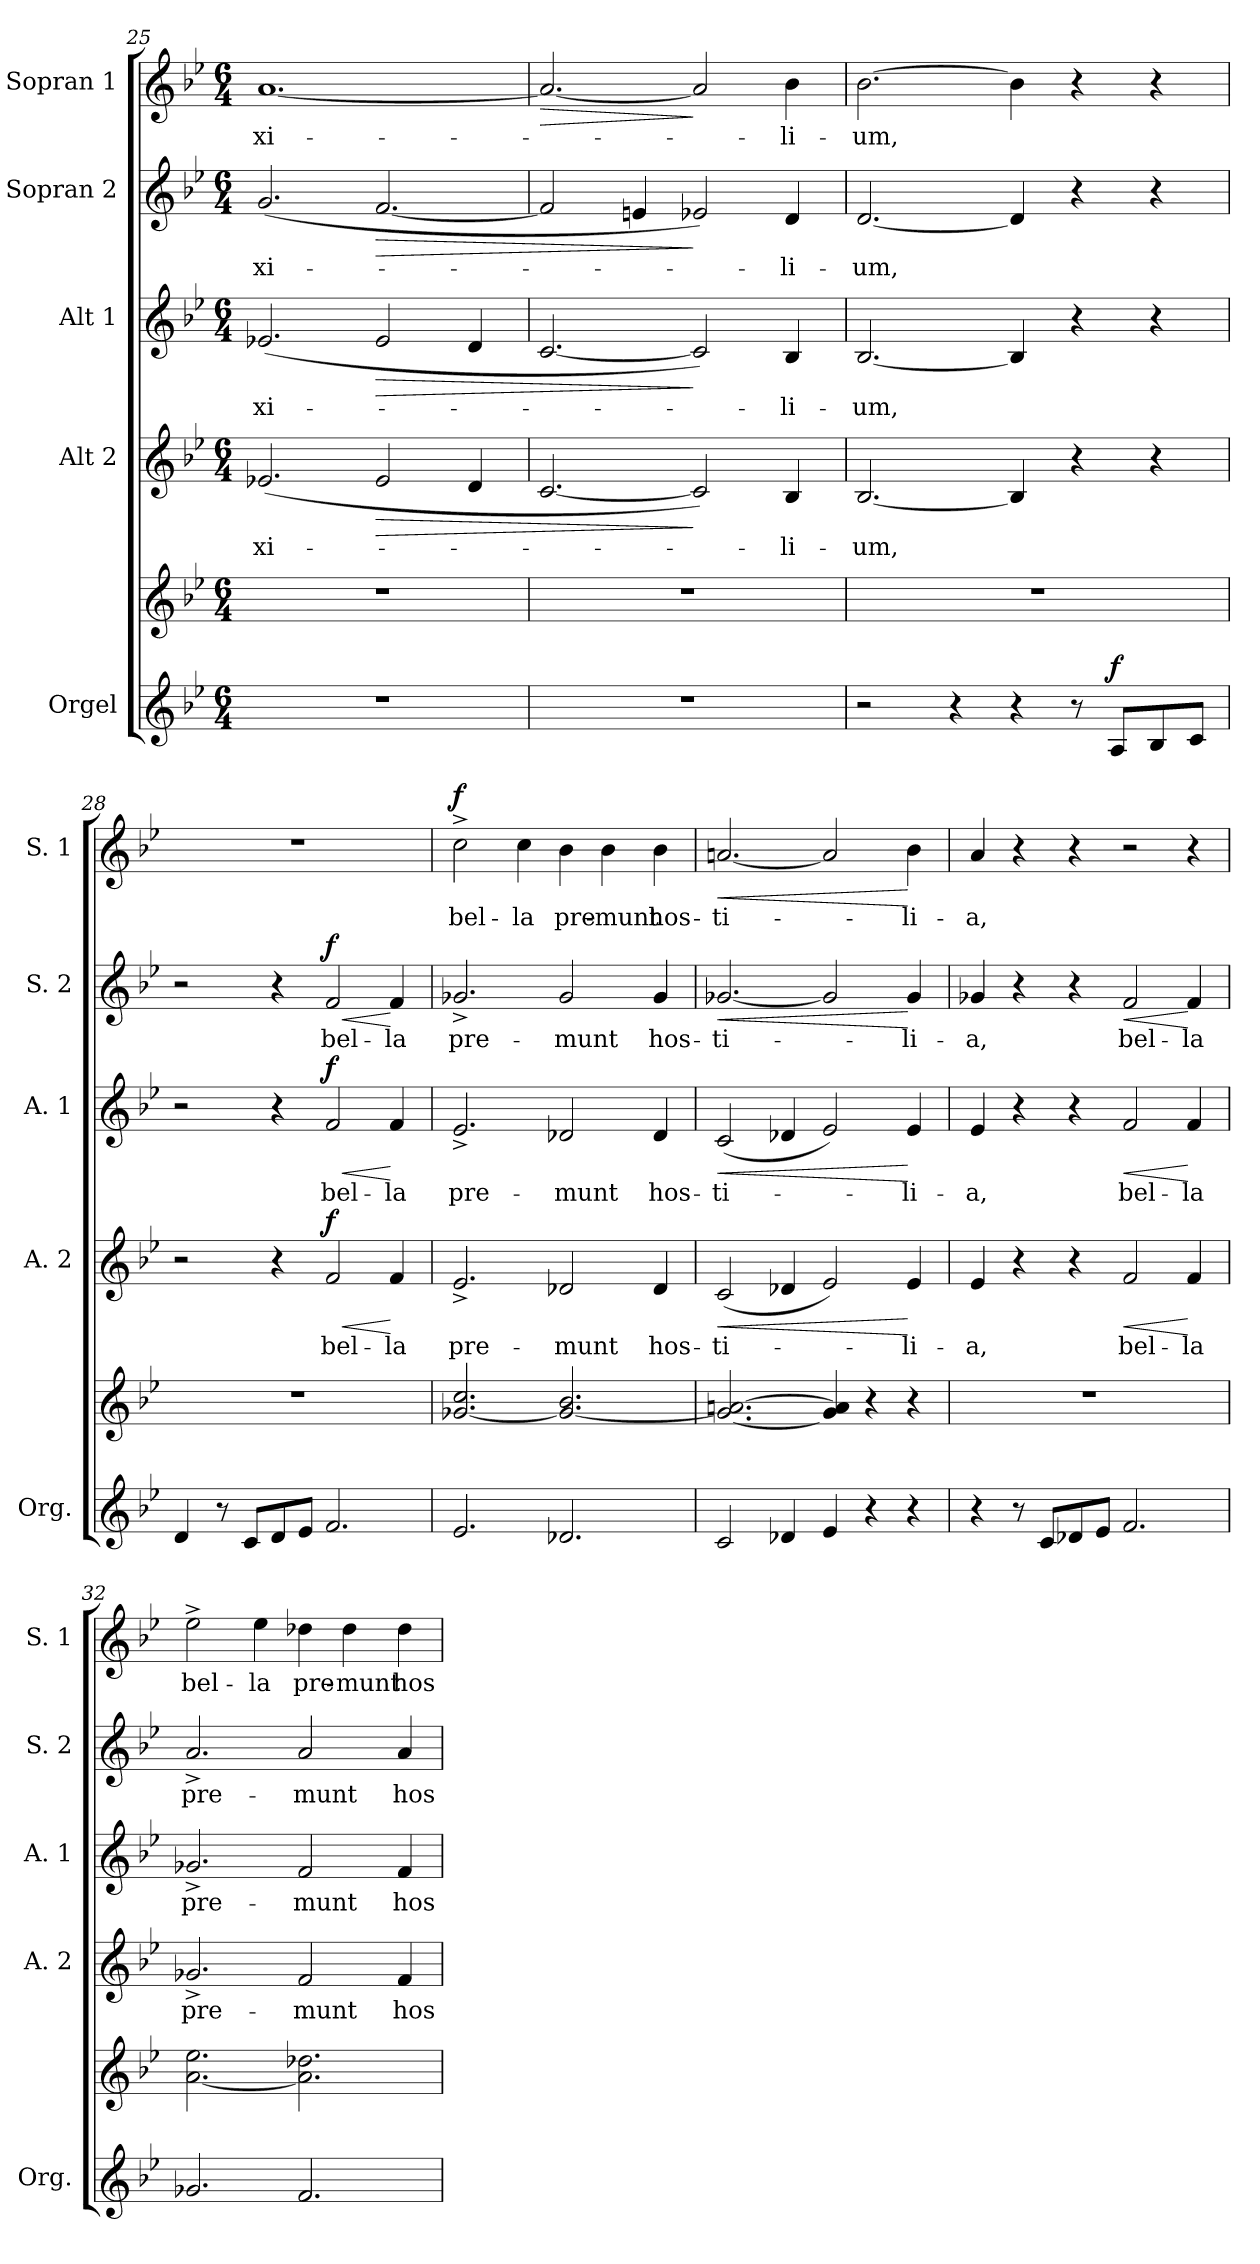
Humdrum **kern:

**kern	**kern	**dynam	**kern	**text	**dynam	**kern	**text	**dynam	**kern	**text	**dynam	**kern	**text	**dynam
*part5	*part5	*part5	*part4	*part4	*part4	*part3	*part3	*part3	*part2	*part2	*part2	*part1	*part1	*part1
*staff6	*staff5	*staff5/6	*staff4	*staff4	*staff4	*staff3	*staff3	*staff3	*staff2	*staff2	*staff2	*staff1	*staff1	*staff1
*I"Orgel	*	*	*I"Alt 2	*	*	*I"Alt 1	*	*	*I"Sopran 2	*	*	*I"Sopran 1	*	*
*I'Org.	*	*	*I'A. 2	*	*	*I'A. 1	*	*	*I'S. 2	*	*	*I'S. 1	*	*
!!LO:LB:g=z
*clefG2	*clefG2	*	*clefG2	*	*	*clefG2	*	*	*clefG2	*	*	*clefG2	*	*
*k[b-e-]	*k[b-e-]	*	*k[b-e-]	*	*	*k[b-e-]	*	*	*k[b-e-]	*	*	*k[b-e-]	*	*
*B-:	*B-:	*	*B-:	*	*	*B-:	*	*	*B-:	*	*	*B-:	*	*
*M6/4	*M6/4	*	*M6/4	*	*	*M6/4	*	*	*M6/4	*	*	*M6/4	*	*
=25	=25	=25	=25	=25	=25	=25	=25	=25	=25	=25	=25	=25	=25	=25
!	!	!	!	!LO:LY:b	!	!	!LO:LY:b	!	!	!LO:LY:b	!	!	!LO:LY:b	!
1.r	1.r	.	(<2.e-X/	-xi-	.	(<2.e-X/	-xi-	.	(<2.g/	-xi-	.	[1.a	-xi-	.
!	!	!	!	!	!LO:HP:b	!	!	!LO:HP:b	!	!	!LO:HP:b	!	!	!
.	.	.	2e-/	.	>	2e-/	.	>	[2.f/	.	>	.	.	.
.	.	.	4d/	.	.	4d/	.	.	.	.	.	.	.	.
=26	=26	=26	=26	=26	=26	=26	=26	=26	=26	=26	=26	=26	=26	=26
!	!	!	!	!	!	!	!	!	!	!	!	!	!	!LO:HP:b
1.r	1.r	.	[2.c/	.	.	[2.c/	.	.	2f/]	.	.	2.a/_	.	>
.	.	.	.	.	.	.	.	.	4en/	.	.	.	.	.
.	.	.	2c/])	.	]	2c/])	.	]	2e-X/)	.	]	2a/]	.	]
!	!	!	!	!LO:LY:b	!	!	!LO:LY:b	!	!	!LO:LY:b	!	!	!LO:LY:b	!
.	.	.	4B-/	-li-	.	4B-/	-li-	.	4d/	-li-	.	4b-\	-li-	.
=27	=27	=27	=27	=27	=27	=27	=27	=27	=27	=27	=27	=27	=27	=27
!	!	!	!	!LO:LY:b	!	!	!LO:LY:b	!	!	!LO:LY:b	!	!	!LO:LY:b	!
2r	1.r	.	[2.B-/	-um,	.	[2.B-/	-um,	.	[2.d/	-um,	.	[2.b-\	-um,	.
4r	.	.	.	.	.	.	.	.	.	.	.	.	.	.
4r	.	.	4B-/]	.	.	4B-/]	.	.	4d/]	.	.	4b-\]	.	.
8r	.	.	4r	.	.	4r	.	.	4r	.	.	4r	.	.
!	!	!LO:DY:a=2	!	!	!	!	!	!	!	!	!	!	!	!
8A/L	.	f	.	.	.	.	.	.	.	.	.	.	.	.
8B-/	.	.	4r	.	.	4r	.	.	4r	.	.	4r	.	.
8c/J	.	.	.	.	.	.	.	.	.	.	.	.	.	.
=28	=28	=28	=28	=28	=28	=28	=28	=28	=28	=28	=28	=28	=28	=28
4d/	1.r	.	2r	.	.	2r	.	.	2r	.	.	1.r	.	.
8r	.	.	.	.	.	.	.	.	.	.	.	.	.	.
8c/L	.	.	.	.	.	.	.	.	.	.	.	.	.	.
8d/	.	.	4r	.	.	4r	.	.	4r	.	.	.	.	.
8e-/J	.	.	.	.	.	.	.	.	.	.	.	.	.	.
!	!	!	!	!LO:LY:b	!LO:HP:b	!	!LO:LY:b	!LO:HP:b	!	!LO:LY:b	!LO:HP:b	!	!	!
!	!	!	!	!	!LO:DY:n=1:a	!	!	!LO:DY:n=1:a	!	!	!LO:DY:n=1:a	!	!	!
2.f/	.	.	2f/	bel-	< f	2f/	bel-	< f	2f/	bel-	< f	.	.	.
!	!	!	!	!LO:LY:b	!	!	!LO:LY:b	!	!	!LO:LY:b	!	!	!	!
.	.	.	4f/	-la	[	4f/	-la	[	4f/	-la	[	.	.	.
=29	=29	=29	=29	=29	=29	=29	=29	=29	=29	=29	=29	=29	=29	=29
!	!	!	!	!LO:LY:b	!	!	!LO:LY:b	!	!	!LO:LY:b	!	!	!LO:LY:b	!LO:DY:a
2.e-/	[2.g-X/ 2.cc/	.	2.e-^</	pre-	.	2.e-^</	pre-	.	2.g-X^</	pre-	.	2cc^>\	bel-	f
!	!	!	!	!	!	!	!	!	!	!	!	!	!LO:LY:b	!
.	.	.	.	.	.	.	.	.	.	.	.	4cc\	-la	.
!	!	!	!	!LO:LY:b	!	!	!LO:LY:b	!	!	!LO:LY:b	!	!	!LO:LY:b	!
2.d-X/	2.g-/_ 2.b-/	.	2d-X/	-munt	.	2d-X/	-munt	.	2g-/	-munt	.	4b-\	pre-	.
!	!	!	!	!	!	!	!	!	!	!	!	!	!LO:LY:b	!
.	.	.	.	.	.	.	.	.	.	.	.	4b-\	-munt	.
!	!	!	!	!LO:LY:b	!	!	!LO:LY:b	!	!	!LO:LY:b	!	!	!LO:LY:b	!
.	.	.	4d-/	hos-	.	4d-/	hos-	.	4g-/	hos-	.	4b-\	hos-	.
!!LO:PB:g=z
=30	=30	=30	=30	=30	=30	=30	=30	=30	=30	=30	=30	=30	=30	=30
!	!	!	!	!LO:LY:b	!LO:HP:b	!	!LO:LY:b	!LO:HP:b	!	!LO:LY:b	!LO:HP:b	!	!LO:LY:b	!LO:HP:b
2c/	2.g-/_ [2.an/	.	(<2c/	-ti-	<	(<2c/	-ti-	<	[2.g-X/	-ti-	<	[2.an/	-ti-	<
4d-X/	.	.	4d-X/	.	.	4d-X/	.	.	.	.	.	.	.	.
4e-/	4g-/] 4a/]	.	2e-/)	.	.	2e-/)	.	.	2g-/]	.	.	2a/]	.	.
4r	4r	.	.	.	.	.	.	.	.	.	.	.	.	.
!	!	!	!	!LO:LY:b	!	!	!LO:LY:b	!	!	!LO:LY:b	!	!	!LO:LY:b	!
4r	4r	.	4e-/	-li-	[	4e-/	-li-	[	4g-/	-li-	[	4b-\	-li-	[
=31	=31	=31	=31	=31	=31	=31	=31	=31	=31	=31	=31	=31	=31	=31
!	!	!	!	!LO:LY:b	!	!	!LO:LY:b	!	!	!LO:LY:b	!	!	!LO:LY:b	!
4r	1.r	.	4e-/	-a,	.	4e-/	-a,	.	4g-X/	-a,	.	4a/	-a,	.
8r	.	.	4r	.	.	4r	.	.	4r	.	.	4r	.	.
8c/L	.	.	.	.	.	.	.	.	.	.	.	.	.	.
8d-X/	.	.	4r	.	.	4r	.	.	4r	.	.	4r	.	.
8e-/J	.	.	.	.	.	.	.	.	.	.	.	.	.	.
!	!	!	!	!LO:LY:b	!LO:HP:b	!	!LO:LY:b	!LO:HP:b	!	!LO:LY:b	!LO:HP:b	!	!	!
2.f/	.	.	2f/	bel-	<	2f/	bel-	<	2f/	bel-	<	2r	.	.
!	!	!	!	!LO:LY:b	!	!	!LO:LY:b	!	!	!LO:LY:b	!	!	!	!
.	.	.	4f/	-la	[	4f/	-la	[	4f/	-la	[	4r	.	.
=32	=32	=32	=32	=32	=32	=32	=32	=32	=32	=32	=32	=32	=32	=32
!	!	!	!	!LO:LY:b	!	!	!LO:LY:b	!	!	!LO:LY:b	!	!	!LO:LY:b	!
2.g-X/	[<2.a\ 2.ee-\	.	2.g-X^</	pre-	.	2.g-X^</	pre-	.	2.a^</	pre-	.	2ee-^>\	bel-	.
!	!	!	!	!	!	!	!	!	!	!	!	!	!LO:LY:b	!
.	.	.	.	.	.	.	.	.	.	.	.	4ee-\	-la	.
!	!	!	!	!LO:LY:b	!	!	!LO:LY:b	!	!	!LO:LY:b	!	!	!LO:LY:b	!
2.f/	2.a\] 2.dd-X\	.	2f/	-munt	.	2f/	-munt	.	2a/	-munt	.	4dd-X\	pre-	.
!	!	!	!	!	!	!	!	!	!	!	!	!	!LO:LY:b	!
.	.	.	.	.	.	.	.	.	.	.	.	4dd-\	-munt	.
!	!	!	!	!LO:LY:b	!	!	!LO:LY:b	!	!	!LO:LY:b	!	!	!LO:LY:b	!
.	.	.	4f/	hos-	.	4f/	hos-	.	4a/	hos-	.	4dd-\	hos-	.
=	=	=	=	=	=	=	=	=	=	=	=	=	=	=
*-	*-	*-	*-	*-	*-	*-	*-	*-	*-	*-	*-	*-	*-	*-
